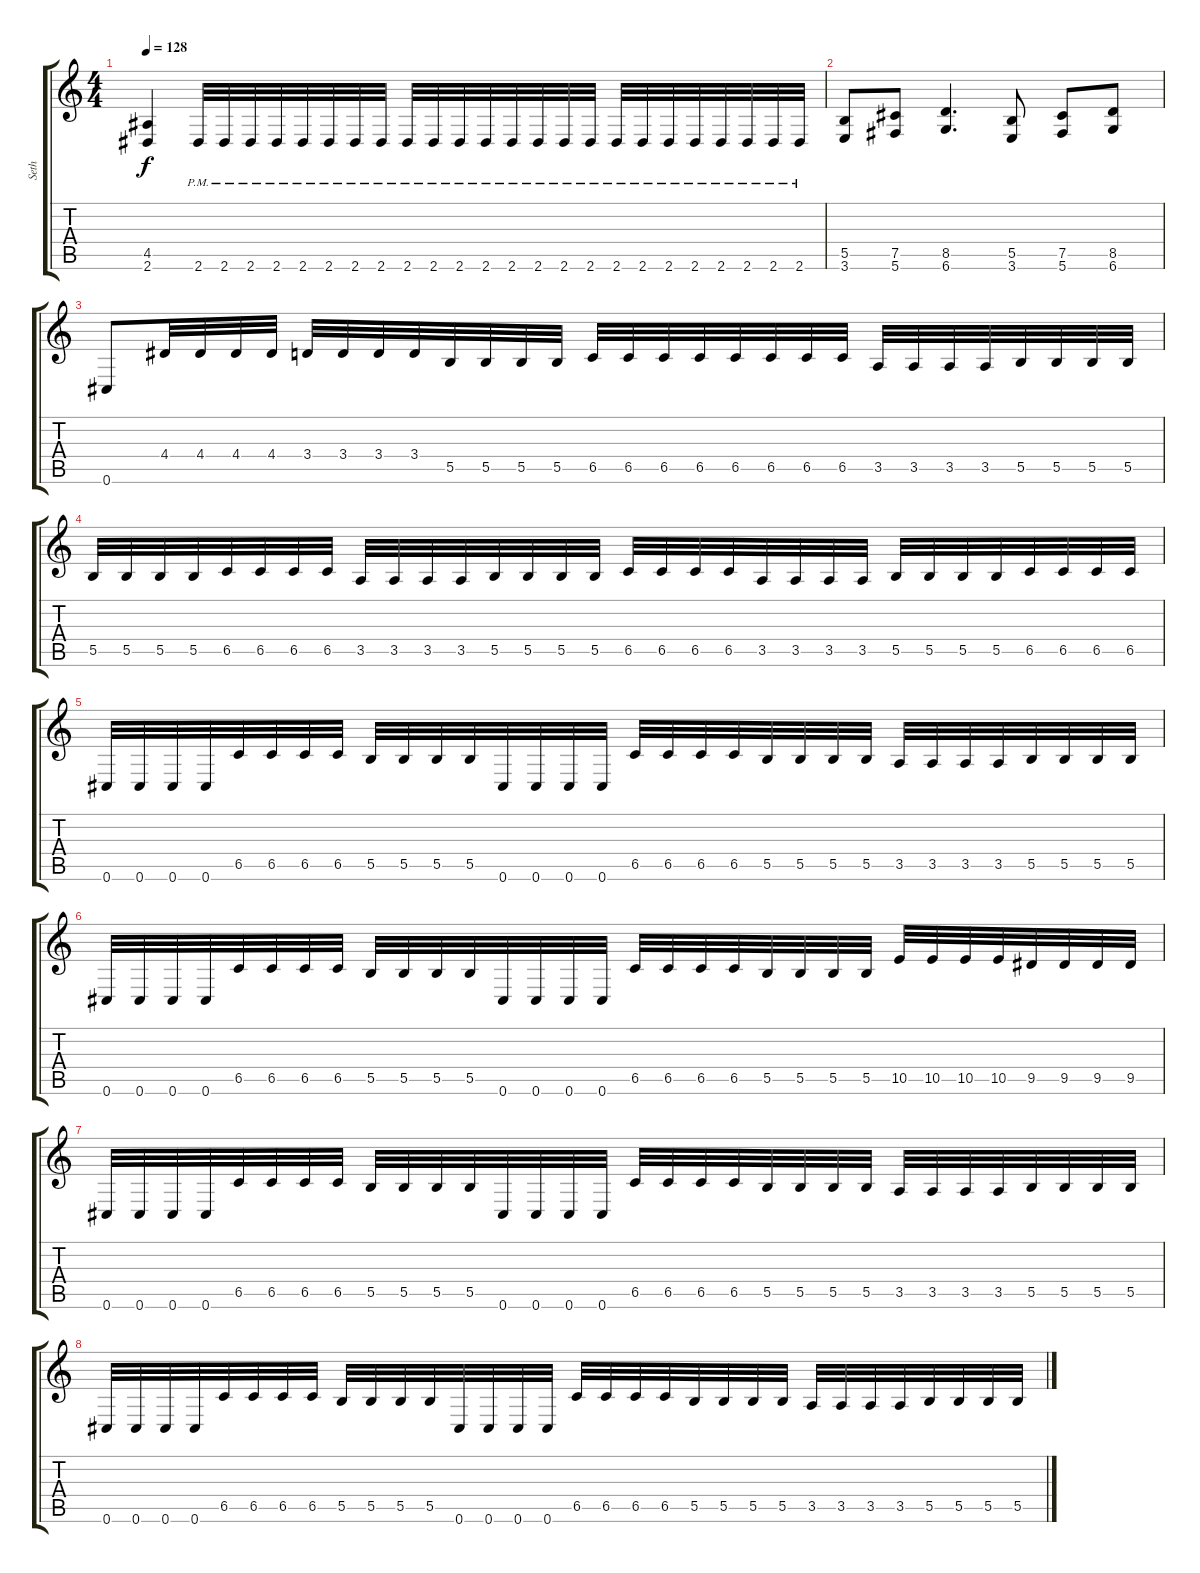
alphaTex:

\track ("Seth" "Seth") {instrument distortionguitar}
\staff {score tabs}
\tuning (Db4 Ab3 E3 B2 Gb2 Db2) {hide}
\ts (4 4)
\tempo 128
\clef g2
\ks c
(4.5 2.6).4{dy f} 2.6{pm}.32 2.6{pm}.32 2.6{pm}.32 2.6{pm}.32 2.6{pm}.32 2.6{pm}.32 2.6{pm}.32 2.6{pm}.32 2.6{pm}.32 2.6{pm}.32 2.6{pm}.32 2.6{pm}.32 2.6{pm}.32 2.6{pm}.32 2.6{pm}.32 2.6{pm}.32 2.6{pm}.32 2.6{pm}.32 2.6{pm}.32 2.6{pm}.32 2.6{pm}.32 2.6{pm}.32 2.6{pm}.32 2.6{pm}.32 |
(5.5 3.6).8 (7.5 5.6).8 (8.5 6.6).4{d} (5.5 3.6).8 (7.5 5.6).8 (8.5 6.6).8 |
0.6.8 4.4.32 4.4.32 4.4.32 4.4.32 3.4.32 3.4.32 3.4.32 3.4.32 5.5.32 5.5.32 5.5.32 5.5.32 6.5.32 6.5.32 6.5.32 6.5.32 6.5.32 6.5.32 6.5.32 6.5.32 3.5.32 3.5.32 3.5.32 3.5.32 5.5.32 5.5.32 5.5.32 5.5.32 |
5.5.32 5.5.32 5.5.32 5.5.32 6.5.32 6.5.32 6.5.32 6.5.32 3.5.32 3.5.32 3.5.32 3.5.32 5.5.32 5.5.32 5.5.32 5.5.32 6.5.32 6.5.32 6.5.32 6.5.32 3.5.32 3.5.32 3.5.32 3.5.32 5.5.32 5.5.32 5.5.32 5.5.32 6.5.32 6.5.32 6.5.32 6.5.32 |
0.6.32 0.6.32 0.6.32 0.6.32 6.5.32 6.5.32 6.5.32 6.5.32 5.5.32 5.5.32 5.5.32 5.5.32 0.6.32 0.6.32 0.6.32 0.6.32 6.5.32 6.5.32 6.5.32 6.5.32 5.5.32 5.5.32 5.5.32 5.5.32 3.5.32 3.5.32 3.5.32 3.5.32 5.5.32 5.5.32 5.5.32 5.5.32 |
0.6.32 0.6.32 0.6.32 0.6.32 6.5.32 6.5.32 6.5.32 6.5.32 5.5.32 5.5.32 5.5.32 5.5.32 0.6.32 0.6.32 0.6.32 0.6.32 6.5.32 6.5.32 6.5.32 6.5.32 5.5.32 5.5.32 5.5.32 5.5.32 10.5.32 10.5.32 10.5.32 10.5.32 9.5.32 9.5.32 9.5.32 9.5.32 |
0.6.32 0.6.32 0.6.32 0.6.32 6.5.32 6.5.32 6.5.32 6.5.32 5.5.32 5.5.32 5.5.32 5.5.32 0.6.32 0.6.32 0.6.32 0.6.32 6.5.32 6.5.32 6.5.32 6.5.32 5.5.32 5.5.32 5.5.32 5.5.32 3.5.32 3.5.32 3.5.32 3.5.32 5.5.32 5.5.32 5.5.32 5.5.32 |
0.6.32 0.6.32 0.6.32 0.6.32 6.5.32 6.5.32 6.5.32 6.5.32 5.5.32 5.5.32 5.5.32 5.5.32 0.6.32 0.6.32 0.6.32 0.6.32 6.5.32 6.5.32 6.5.32 6.5.32 5.5.32 5.5.32 5.5.32 5.5.32 3.5.32 3.5.32 3.5.32 3.5.32 5.5.32 5.5.32 5.5.32 5.5.32
